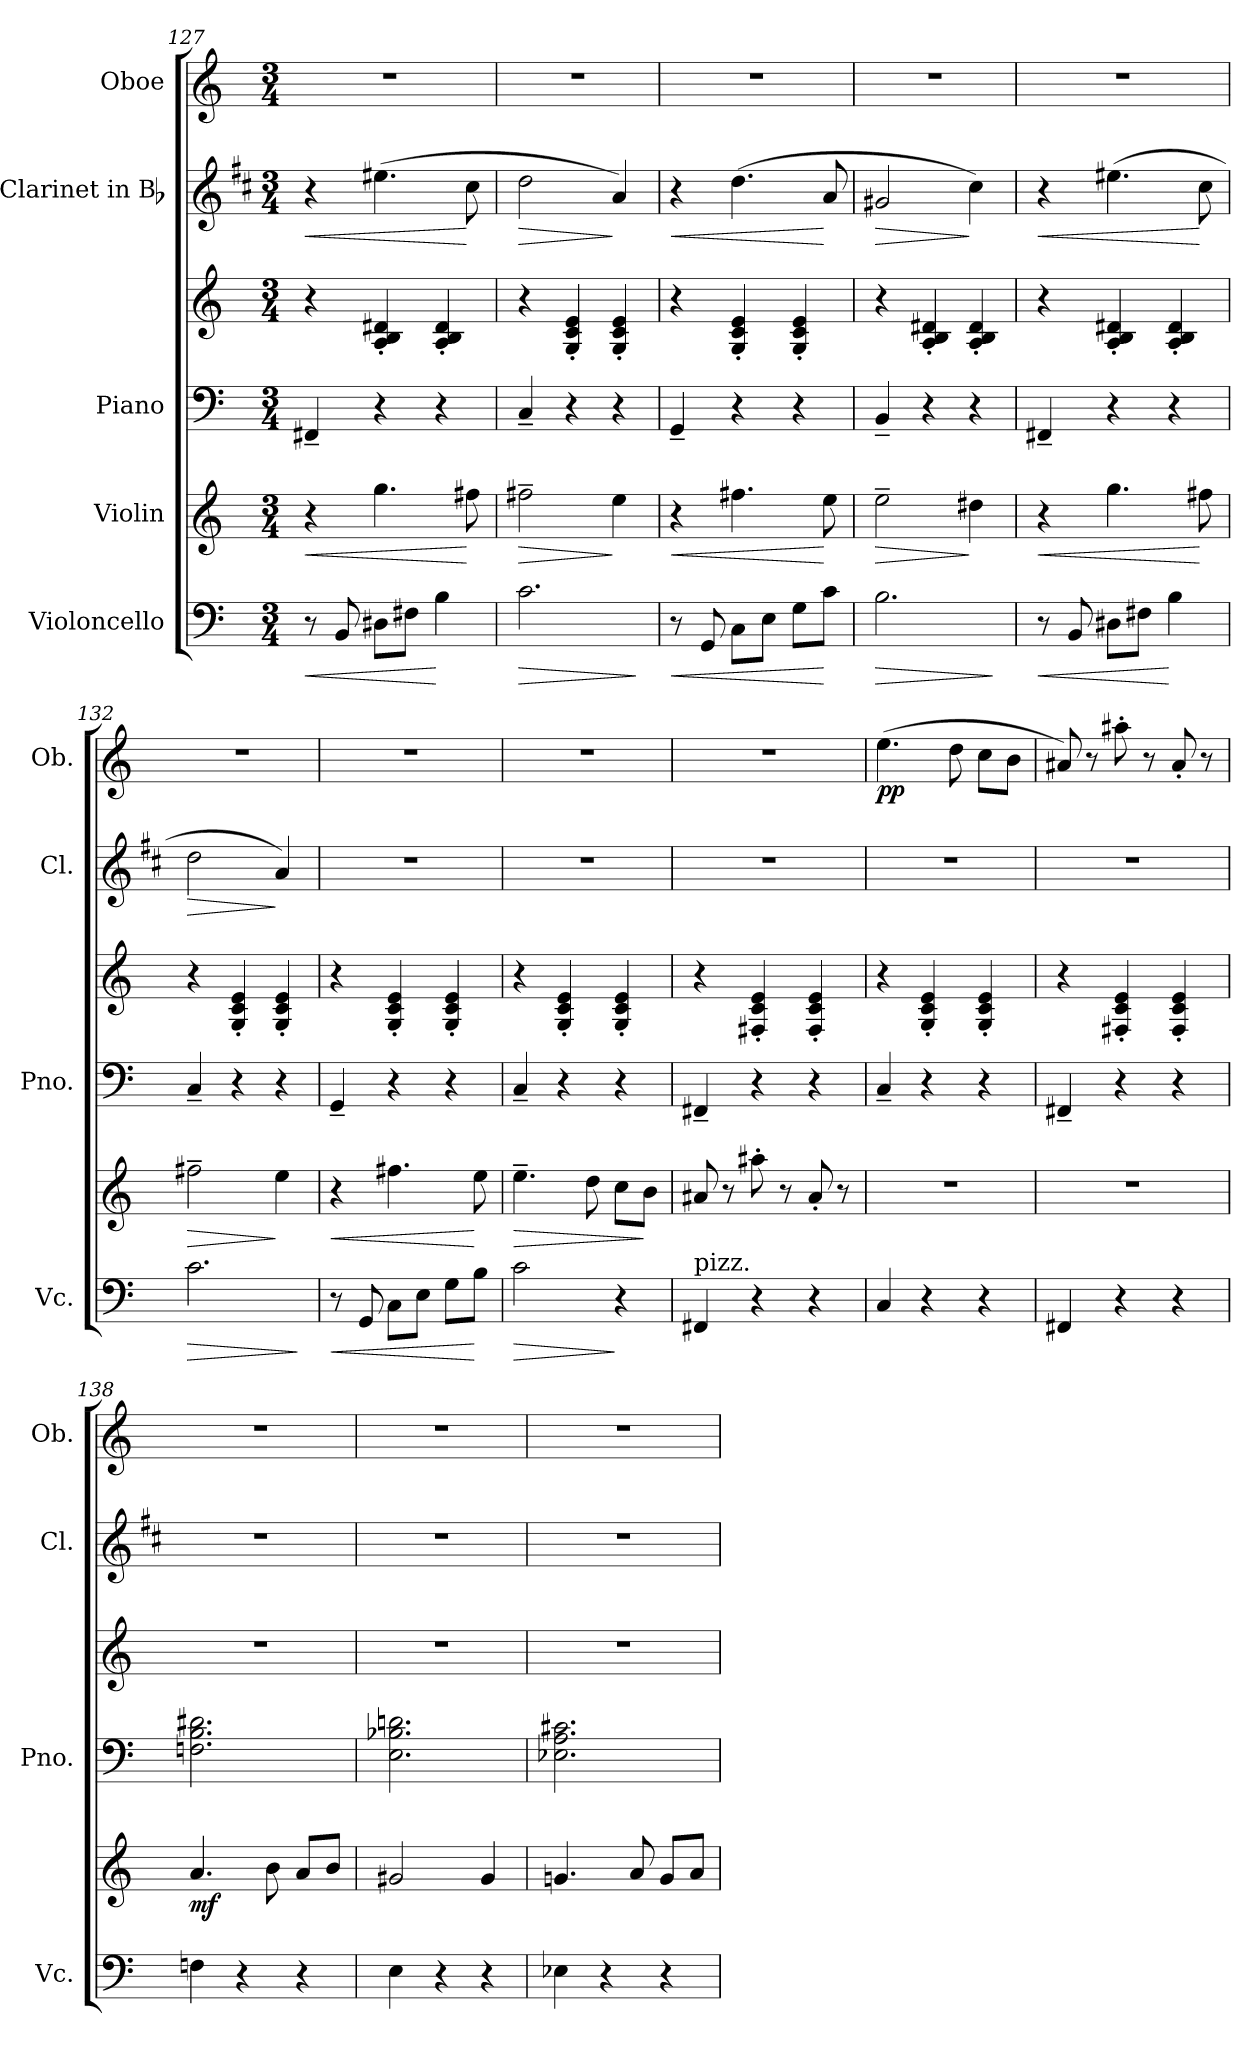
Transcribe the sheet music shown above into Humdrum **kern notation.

**kern	**dynam	**kern	**dynam	**kern	**kern	**kern	**dynam	**kern	**dynam
*part5	*part5	*part4	*part4	*part3	*part3	*part2	*part2	*part1	*part1
*staff6	*staff6	*staff5	*staff5	*staff4	*staff3	*staff2	*staff2	*staff1	*staff1
*I"Violoncello	*	*I"Violin	*	*I"Piano	*	*I"Clarinet in Bb	*	*I"Oboe	*
*I'Vc.	*	*	*	*I'Pno.	*	*I'Cl.	*	*I'Ob.	*
*clefF4	*	*clefG2	*	*clefF4	*clefG2	*clefG2	*	*clefG2	*
*	*	*	*	*	*	*ITrd1c2	*	*	*
*k[]	*	*k[]	*	*k[]	*k[]	*k[]	*	*k[]	*
*a:	*	*a:	*	*a:	*a:	*a:	*	*a:	*
*M3/4	*	*M3/4	*	*M3/4	*M3/4	*M3/4	*	*M3/4	*
=127	=127	=127	=127	=127	=127	=127	=127	=127	=127
!	!LO:HP:b	!	!LO:HP:b	!	!	!	!LO:HP:b	!LO:N:vis=1	!
8r	<	4r	<	4FF#X~i/	4r	4r	<	2.r	.
8BBi/	.	.	.	.	.	.	.	.	.
8D#Xi\L	.	4.ggi\	.	4r	4Ai/' 4Bi' 4d#Xi'	(4.dd#Xi\	.	.	.
8F#Xi\J	.	.	.	.	.	.	.	.	.
4Bi\	[	.	.	4r	4Ai/' 4Bi' 4d#i'	.	.	.	.
.	.	8ff#Xi\	[	.	.	8bi\	[	.	.
=128	=128	=128	=128	=128	=128	=128	=128	=128	=128
!	!LO:HP:b	!	!LO:HP:b	!	!	!	!LO:HP:b	!LO:N:vis=1	!
2.ci\	>	2ff#X~i\	>	4C~i/	4r	2cci\	>	2.r	.
.	.	.	.	4r	4Gi/' 4ci' 4ei'	.	.	.	.
.	.	4eei\	]	4r	4Gi/' 4ci' 4ei'	4gi/)	]	.	.
.	]	.	.	.	.	.	.	.	.
=129	=129	=129	=129	=129	=129	=129	=129	=129	=129
!	!LO:HP:b	!	!LO:HP:b	!	!	!	!LO:HP:b	!LO:N:vis=1	!
8r	<	4r	<	4GG~i/	4r	4r	<	2.r	.
8GGi/	.	.	.	.	.	.	.	.	.
8Ci\L	.	4.ff#Xi\	.	4r	4Gi/' 4ci' 4ei'	(4.cci\	.	.	.
8Ei\J	.	.	.	.	.	.	.	.	.
8Gi\L	.	.	.	4r	4Gi/' 4ci' 4ei'	.	.	.	.
8ci\J	[	8eei\	[	.	.	8gi/	[	.	.
!!LO:LB:g=z
=130	=130	=130	=130	=130	=130	=130	=130	=130	=130
!	!LO:HP:b	!	!LO:HP:b	!	!	!	!LO:HP:b	!LO:N:vis=1	!
2.Bi\	>	2ee~i\	>	4BB~i/	4r	2f#Xi/	>	2.r	.
.	.	.	.	4r	4Ai/' 4Bi' 4d#Xi'	.	.	.	.
.	.	4dd#Xi\	]	4r	4Ai/' 4Bi' 4d#i'	4bi\)	]	.	.
.	]	.	.	.	.	.	.	.	.
=131	=131	=131	=131	=131	=131	=131	=131	=131	=131
!	!LO:HP:b	!	!LO:HP:b	!	!	!	!LO:HP:b	!LO:N:vis=1	!
8r	<	4r	<	4FF#X~i/	4r	4r	<	2.r	.
8BBi/	.	.	.	.	.	.	.	.	.
8D#Xi\L	.	4.ggi\	.	4r	4Ai/' 4Bi' 4d#Xi'	(4.dd#Xi\	.	.	.
8F#Xi\J	.	.	.	.	.	.	.	.	.
4Bi\	[	.	.	4r	4Ai/' 4Bi' 4d#i'	.	.	.	.
.	.	8ff#Xi\	[	.	.	8bi\	[	.	.
=132	=132	=132	=132	=132	=132	=132	=132	=132	=132
!	!LO:HP:b	!	!LO:HP:b	!	!	!	!LO:HP:b	!LO:N:vis=1	!
2.ci\	>	2ff#X~i\	>	4C~i/	4r	2cci\	>	2.r	.
.	.	.	.	4r	4Gi/' 4ci' 4ei'	.	.	.	.
.	.	4eei\	]	4r	4Gi/' 4ci' 4ei'	4gi/)	]	.	.
.	]	.	.	.	.	.	.	.	.
=133	=133	=133	=133	=133	=133	=133	=133	=133	=133
!	!LO:HP:b	!	!LO:HP:b	!	!	!LO:N:vis=1	!	!LO:N:vis=1	!
8r	<	4r	<	4GG~i/	4r	2.r	.	2.r	.
8GGi/	.	.	.	.	.	.	.	.	.
8Ci\L	.	4.ff#Xi\	.	4r	4Gi/' 4ci' 4ei'	.	.	.	.
8Ei\J	.	.	.	.	.	.	.	.	.
8Gi\L	.	.	.	4r	4Gi/' 4ci' 4ei'	.	.	.	.
8Bi\J	[	8eei\	[	.	.	.	.	.	.
=134	=134	=134	=134	=134	=134	=134	=134	=134	=134
!	!LO:HP:b	!	!LO:HP:b	!	!	!LO:N:vis=1	!	!LO:N:vis=1	!
2ci\	>	4.ee~i\	>	4C~i/	4r	2.r	.	2.r	.
.	.	.	.	4r	4Gi/' 4ci' 4ei'	.	.	.	.
.	.	8ddi\	.	.	.	.	.	.	.
4r	]	8cci\L	.	4r	4Gi/' 4ci' 4ei'	.	.	.	.
.	.	8bi\J	]	.	.	.	.	.	.
=135	=135	=135	=135	=135	=135	=135	=135	=135	=135
!LO:TX:a:t=pizz.	!	!	!	!	!	!	!	!	!
!	!	!	!	!	!	!LO:N:vis=1	!	!LO:N:vis=1	!
4FF#Xi/	.	8a#Xi/	.	4FF#X~i/	4r	2.r	.	2.r	.
.	.	8r	.	.	.	.	.	.	.
4r	.	8aa#X'i\	.	4r	4F#Xi/' 4ci' 4ei'	.	.	.	.
.	.	8r	.	.	.	.	.	.	.
4r	.	8a#'i/	.	4r	4F#i/' 4ci' 4ei'	.	.	.	.
.	.	8r	.	.	.	.	.	.	.
=136	=136	=136	=136	=136	=136	=136	=136	=136	=136
!	!	!LO:N:vis=1	!	!	!	!LO:N:vis=1	!	!	!
4Ci/	.	2.r	.	4C~i/	4r	2.r	.	(4.eei\	pp
4r	.	.	.	4r	4Gi/' 4ci' 4ei'	.	.	.	.
.	.	.	.	.	.	.	.	8ddi\	.
4r	.	.	.	4r	4Gi/' 4ci' 4ei'	.	.	8cci\L	.
.	.	.	.	.	.	.	.	8bi\J	.
=137	=137	=137	=137	=137	=137	=137	=137	=137	=137
!	!	!LO:N:vis=1	!	!	!	!LO:N:vis=1	!	!	!
4FF#Xi/	.	2.r	.	4FF#X~i/	4r	2.r	.	8a#Xi/)	.
.	.	.	.	.	.	.	.	8r	.
4r	.	.	.	4r	4F#Xi/' 4ci' 4ei'	.	.	8aa#X'i\	.
.	.	.	.	.	.	.	.	8r	.
4r	.	.	.	4r	4F#i/' 4ci' 4ei'	.	.	8a#'i/	.
.	.	.	.	.	.	.	.	8r	.
!!LO:PB:g=z
=138	=138	=138	=138	=138	=138	=138	=138	=138	=138
!	!	!	!	!	!LO:N:vis=1	!LO:N:vis=1	!	!LO:N:vis=1	!
4Fni\	.	4.ai/	mf	2.Fni\ 2.Bi 2.d#Xi	2.r	2.r	.	2.r	.
4r	.	.	.	.	.	.	.	.	.
.	.	8bi\	.	.	.	.	.	.	.
4r	.	8ai/L	.	.	.	.	.	.	.
.	.	8bi/J	.	.	.	.	.	.	.
=139	=139	=139	=139	=139	=139	=139	=139	=139	=139
!	!	!	!	!	!LO:N:vis=1	!LO:N:vis=1	!	!LO:N:vis=1	!
4Ei\	.	2g#Xi/	.	2.Ei\ 2.B-Xi 2.dni	2.r	2.r	.	2.r	.
4r	.	.	.	.	.	.	.	.	.
4r	.	4g#i/	.	.	.	.	.	.	.
=140	=140	=140	=140	=140	=140	=140	=140	=140	=140
!	!	!	!	!	!LO:N:vis=1	!LO:N:vis=1	!	!LO:N:vis=1	!
4E-Xi\	.	4.gni/	.	2.E-Xi\ 2.Ai 2.c#Xi	2.r	2.r	.	2.r	.
4r	.	.	.	.	.	.	.	.	.
.	.	8ai/	.	.	.	.	.	.	.
4r	.	8gi/L	.	.	.	.	.	.	.
.	.	8ai/J	.	.	.	.	.	.	.
=	=	=	=	=	=	=	=	=	=
*-	*-	*-	*-	*-	*-	*-	*-	*-	*-
